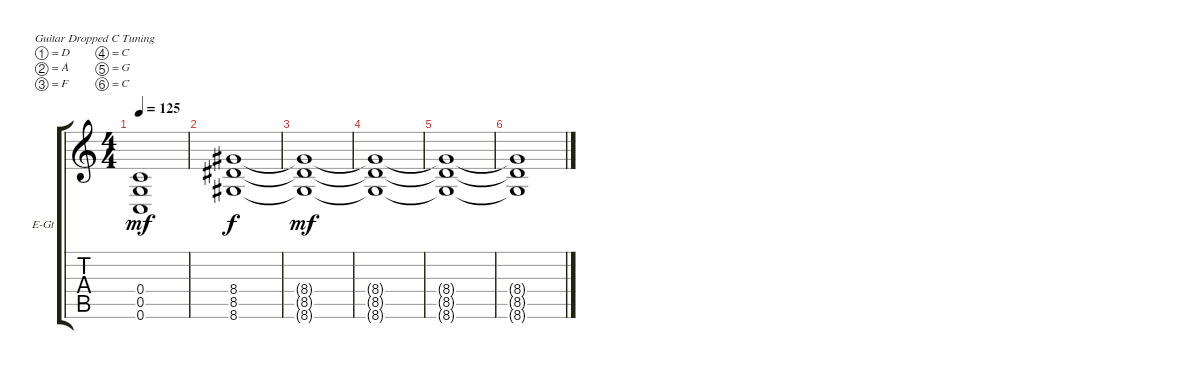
\defaultSystemsLayout 4
\bracketExtendMode groupsimilarinstruments
\firstSystemTrackNameOrientation horizontal
\otherSystemsTrackNameOrientation horizontal
\track ("Electric Guitar" "E-Gt") {instrument overdrivenguitar}
\staff {score tabs}
\tuning (D4 A3 F3 C3 G2 C2)
\ts (4 4)
\tempo 125
\clef g2
\ks c
(0.6{t} 0.5{t} 0.4{t}).1{dy mf} |
(8.6 8.5 8.4).1{dy f} |
(8.6{t} 8.5{t} 8.4{t}).1{dy mf} |
(8.6{t} 8.5{t} 8.4{t}).1 |
(8.6{t} 8.5{t} 8.4{t}).1 |
(8.6{t} 8.5{t} 8.4{t}).1
